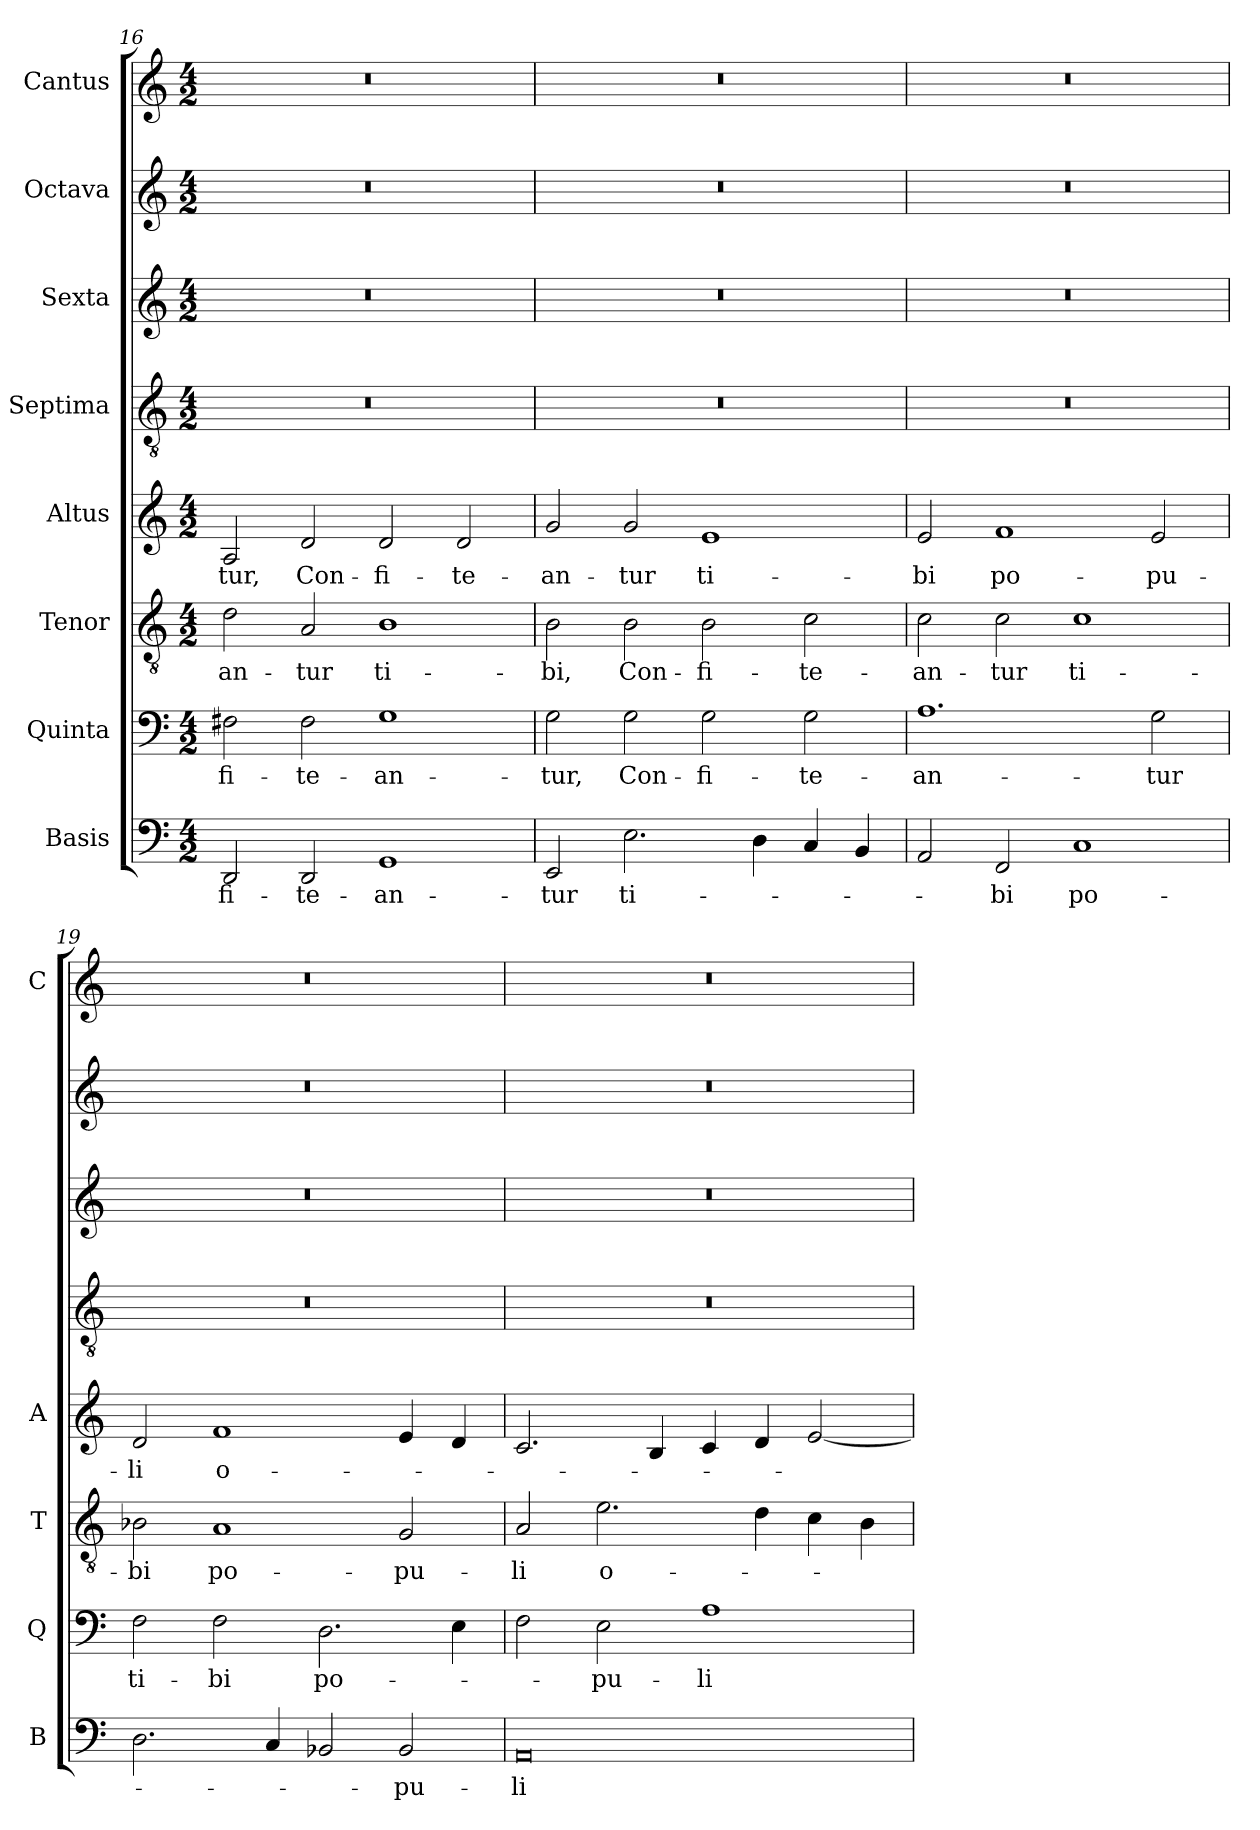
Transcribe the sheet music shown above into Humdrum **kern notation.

**kern	**text	**kern	**text	**kern	**text	**kern	**text	**kern	**kern	**kern	**kern
*part8	*part8	*part7	*part7	*part6	*part6	*part5	*part5	*part4	*part3	*part2	*part1
*staff8	*staff8	*staff7	*staff7	*staff6	*staff6	*staff5	*staff5	*staff4	*staff3	*staff2	*staff1
*I"Basis	*	*I"Quinta	*	*I"Tenor	*	*I"Altus	*	*I"Septima	*I"Sexta	*I"Octava	*I"Cantus
*I'B	*	*I'Q	*	*I'T	*	*I'A	*	*	*	*	*I'C
*clefF4	*	*clefF4	*	*clefGv2	*	*clefG2	*	*clefGv2	*clefG2	*clefG2	*clefG2
*k[]	*	*k[]	*	*k[]	*	*k[]	*	*k[]	*k[]	*k[]	*k[]
*C:	*	*C:	*	*C:	*	*C:	*	*C:	*C:	*C:	*C:
*M4/2	*	*M4/2	*	*M4/2	*	*M4/2	*	*M4/2	*M4/2	*M4/2	*M4/2
=16	=16	=16	=16	=16	=16	=16	=16	=16	=16	=16	=16
!	!LO:LY:b	!	!LO:LY:b	!	!LO:LY:b	!	!LO:LY:b	!	!	!	!
2DD/	-fi-	2F#X\	-fi-	2d\	-an-	2A/	-tur,	0r	0r	0r	0r
!	!LO:LY:b	!	!LO:LY:b	!	!LO:LY:b	!	!LO:LY:b	!	!	!	!
2DD/	-te-	2F#\	-te-	2A/	-tur	2d/	Con-	.	.	.	.
!	!LO:LY:b	!	!LO:LY:b	!	!LO:LY:b	!	!LO:LY:b	!	!	!	!
1GG	-an-	1G	-an-	1B	ti-	2d/	-fi-	.	.	.	.
!	!	!	!	!	!	!	!LO:LY:b	!	!	!	!
.	.	.	.	.	.	2d/	-te-	.	.	.	.
=17	=17	=17	=17	=17	=17	=17	=17	=17	=17	=17	=17
!	!LO:LY:b	!	!LO:LY:b	!	!LO:LY:b	!	!LO:LY:b	!	!	!	!
2EE/	-tur	2G\	-tur,	2B\	-bi,	2g/	-an-	0r	0r	0r	0r
!	!LO:LY:b	!	!LO:LY:b	!	!LO:LY:b	!	!LO:LY:b	!	!	!	!
2.E\	ti-	2G\	Con-	2B\	Con-	2g/	-tur	.	.	.	.
!	!	!	!LO:LY:b	!	!LO:LY:b	!	!LO:LY:b	!	!	!	!
.	.	2G\	-fi-	2B\	-fi-	1e	ti-	.	.	.	.
4D\	.	.	.	.	.	.	.	.	.	.	.
!	!	!	!LO:LY:b	!	!LO:LY:b	!	!	!	!	!	!
4C/	.	2G\	-te-	2c\	-te-	.	.	.	.	.	.
4BB/	.	.	.	.	.	.	.	.	.	.	.
=18	=18	=18	=18	=18	=18	=18	=18	=18	=18	=18	=18
!	!	!	!LO:LY:b	!	!LO:LY:b	!	!LO:LY:b	!	!	!	!
2AA/	.	1.A	-an-	2c\	-an-	2e/	-bi	0r	0r	0r	0r
!	!LO:LY:b	!	!	!	!LO:LY:b	!	!LO:LY:b	!	!	!	!
2FF/	-bi	.	.	2c\	-tur	1f	po-	.	.	.	.
!	!LO:LY:b	!	!	!	!LO:LY:b	!	!	!	!	!	!
1C	po-	.	.	1c	ti-	.	.	.	.	.	.
!	!	!	!LO:LY:b	!	!	!	!LO:LY:b	!	!	!	!
.	.	2G\	-tur	.	.	2e/	-pu-	.	.	.	.
=19	=19	=19	=19	=19	=19	=19	=19	=19	=19	=19	=19
!	!	!	!LO:LY:b	!	!LO:LY:b	!	!LO:LY:b	!	!	!	!
2.D\	.	2F\	ti-	2B-X\	-bi	2d/	-li	0r	0r	0r	0r
!	!	!	!LO:LY:b	!	!LO:LY:b	!	!LO:LY:b	!	!	!	!
.	.	2F\	-bi	1A	po-	1f	o-	.	.	.	.
4C/	.	.	.	.	.	.	.	.	.	.	.
!	!	!	!LO:LY:b	!	!	!	!	!	!	!	!
2BB-X/	.	2.D\	po-	.	.	.	.	.	.	.	.
!	!LO:LY:b	!	!	!	!LO:LY:b	!	!	!	!	!	!
2BB-/	-pu-	.	.	2G/	-pu-	4e/	.	.	.	.	.
.	.	4E\	.	.	.	4d/	.	.	.	.	.
!!LO:LB:g=z
=20	=20	=20	=20	=20	=20	=20	=20	=20	=20	=20	=20
!	!LO:LY:b	!	!	!	!LO:LY:b	!	!	!	!	!	!
0AA	-li	2F\	.	2A/	-li	2.c/	.	0r	0r	0r	0r
!	!	!	!LO:LY:b	!	!LO:LY:b	!	!	!	!	!	!
.	.	2E\	-pu-	2.e\	o-	.	.	.	.	.	.
.	.	.	.	.	.	4B/	.	.	.	.	.
!	!	!	!LO:LY:b	!	!	!	!	!	!	!	!
.	.	1A	-li	.	.	4c/	.	.	.	.	.
.	.	.	.	4d\	.	4d/	.	.	.	.	.
.	.	.	.	4c\	.	[2e/	.	.	.	.	.
.	.	.	.	4B\	.	.	.	.	.	.	.
=	=	=	=	=	=	=	=	=	=	=	=
*-	*-	*-	*-	*-	*-	*-	*-	*-	*-	*-	*-
